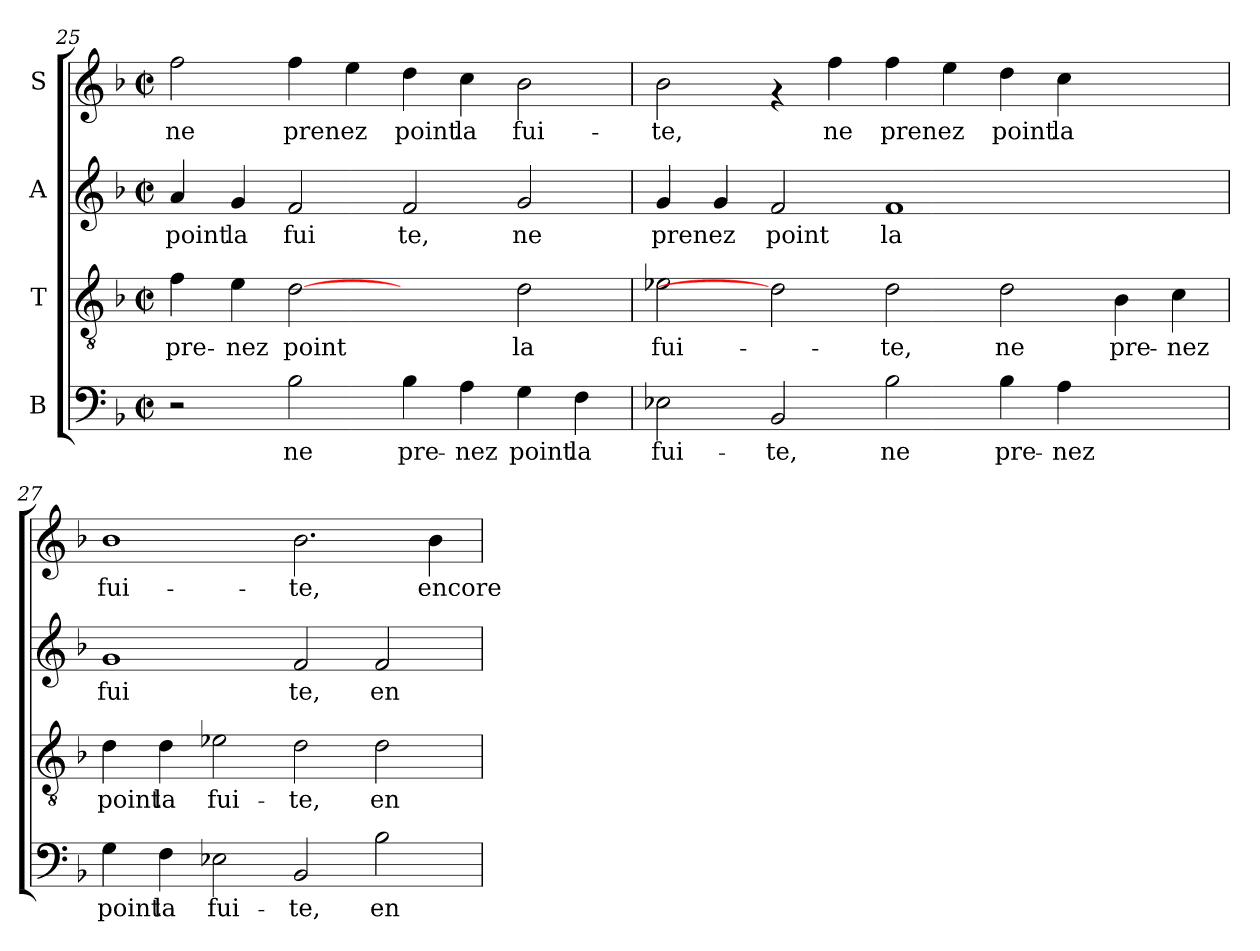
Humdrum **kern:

**kern	**text	**kern	**text	**kern	**text	**kern	**text
*part4	*part4	*part3	*part3	*part2	*part2	*part1	*part1
*staff4	*staff4	*staff3	*staff3	*staff2	*staff2	*staff1	*staff1
*I"B	*	*I"T	*	*I"A	*	*I"S	*
!!LO:PB:g=z
*clefF4	*	*clefGv2	*	*clefG2	*	*clefG2	*
*k[b-]	*	*k[b-]	*	*k[b-]	*	*k[b-]	*
*F:	*	*F:	*	*F:	*	*F:	*
*M2/2	*	*M2/2	*	*M2/2	*	*M2/2	*
*met(c|)	*	*met(c|)	*	*met(c|)	*	*met(c|)	*
=25	=25	=25	=25	=25	=25	=25	=25
!	!	!	!LO:LY:b:cj	!	!LO:LY:b:cj	!	!LO:LY:b:cj
2r	.	4f\	pre-	4a/	point	2ff\	ne
!	!	!	!LO:LY:b:cj	!	!LO:LY:b:cj	!	!
.	.	4e\	-nez	4g/	la	.	.
!	!LO:LY:b:cj	!	!LO:LY:b:cj	!	!LO:LY:b:cj	!	!LO:LY:b:cj
2B-\	ne	[2d	point	2f/	fui	4ff\	prenez
!	!	!	!	!	!	!	!LO:LY:b:cj
.	.	.	.	.	.	4ee\	.
!	!LO:LY:b:cj	!	!	!	!LO:LY:b:cj	!	!LO:LY:b:cj
4B-\	pre-	2ryy	.	2f/	te,	4dd\	point
!	!LO:LY:b:cj	!	!	!	!	!	!LO:LY:b:cj
4A\	-nez	.	.	.	.	4cc\	la
!	!LO:LY:b:cj	!	!LO:LY:b:cj	!	!LO:LY:b:cj	!	!LO:LY:b:cj
4G\	point	2d\	la	2g/	ne	2b-\	fui-
!	!LO:LY:b:cj	!	!	!	!	!	!
4F\	la	.	.	.	.	.	.
=26	=26	=26	=26	=26	=26	=26	=26
!	!LO:LY:b:cj	!	!LO:LY:b:cj	!	!LO:LY:b:cj	!	!LO:LY:b:cj
2E-X\	fui-	2e-X\	fui-	4g/	prenez	2b-\	-te,
!	!	!	!	!	!LO:LY:b:cj	!	!
.	.	.	.	4g/	.	.	.
!	!LO:LY:b:cj	!	!	!	!LO:LY:b:cj	!	!
2BB-/	-te,	2d]	.	2f/	point	4rf	.
!	!	!	!	!	!	!	!LO:LY:b:cj
.	.	.	.	.	.	4ff\	ne
!	!LO:LY:b:cj	!	!LO:LY:b:cj	!	!LO:LY:b:cj	!	!LO:LY:b:cj
2B-\	ne	2d\	-te,	1f	la	4ff\	prenez
!	!	!	!	!	!	!	!LO:LY:b:cj
.	.	.	.	.	.	4ee\	.
!	!LO:LY:b:cj	!	!LO:LY:b:cj	!	!	!	!LO:LY:b:cj
4B-\	pre-	2d\	ne	.	.	4dd\	point
!	!LO:LY:b:cj	!	!	!	!	!	!LO:LY:b:cj
4A\	-nez	.	.	.	.	4cc\	la
!	!	!	!LO:LY:b:cj	!	!	!	!
2ryy	.	4B-\	pre-	2ryy	.	2ryy	.
!	!	!	!LO:LY:b:cj	!	!	!	!
.	.	4c\	-nez	.	.	.	.
=27	=27	=27	=27	=27	=27	=27	=27
!	!LO:LY:b:cj	!	!LO:LY:b:cj	!	!LO:LY:b:cj	!	!LO:LY:b:cj
4G\	point	4d\	point	1g	fui	1b-	fui-
!	!LO:LY:b:cj	!	!LO:LY:b:cj	!	!	!	!
4F\	la	4d\	la	.	.	.	.
!	!LO:LY:b:cj	!	!LO:LY:b:cj	!	!	!	!
2E-X\	fui-	2e-X\	fui-	.	.	.	.
!	!LO:LY:b:cj	!	!LO:LY:b:cj	!	!LO:LY:b:cj	!	!LO:LY:b:cj
2BB-/	-te,	2d\	-te,	2f/	te,	2.b-\	-te,
!	!LO:LY:b:cj	!	!LO:LY:b:cj	!	!LO:LY:b:cj	!	!
2B-\	en-	2d\	en-	2f/	en	.	.
!	!	!	!	!	!	!	!LO:LY:b:cj
.	.	.	.	.	.	4b-\	encore
=	=	=	=	=	=	=	=
*-	*-	*-	*-	*-	*-	*-	*-
